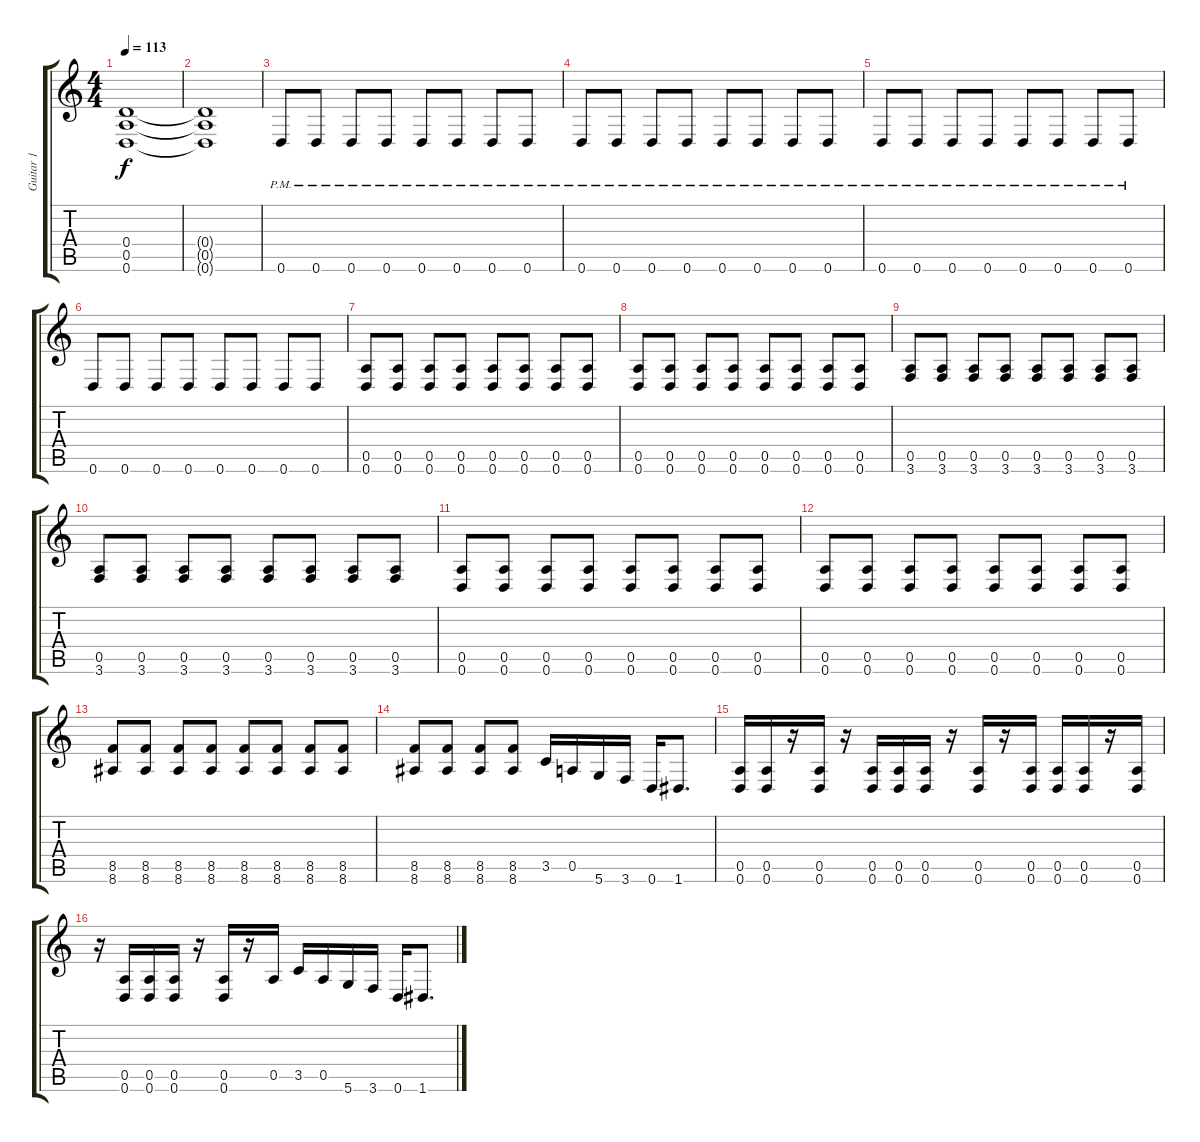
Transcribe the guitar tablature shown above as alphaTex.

\track ("Guitar 1" "Guitar 1") {instrument distortionguitar}
\staff {score tabs}
\tuning (E4 B3 G3 D3 A2 D2) {hide}
\ts (4 4)
\tempo 113
\clef g2
\ks c
(0.4{t} 0.5{t} 0.6{t}).1{dy f} |
(0.4{t} 0.5{t} 0.6{t}).1 |
0.6{pm}.8 0.6{pm}.8 0.6{pm}.8 0.6{pm}.8 0.6{pm}.8 0.6{pm}.8 0.6{pm}.8 0.6{pm}.8 |
0.6{pm}.8 0.6{pm}.8 0.6{pm}.8 0.6{pm}.8 0.6{pm}.8 0.6{pm}.8 0.6{pm}.8 0.6{pm}.8 |
0.6{pm}.8 0.6{pm}.8 0.6{pm}.8 0.6{pm}.8 0.6{pm}.8 0.6{pm}.8 0.6{pm}.8 0.6{pm}.8 |
0.6.8 0.6.8 0.6.8 0.6.8 0.6.8 0.6.8 0.6.8 0.6.8 |
(0.5 0.6).8 (0.5 0.6).8 (0.5 0.6).8 (0.5 0.6).8 (0.5 0.6).8 (0.5 0.6).8 (0.5 0.6).8 (0.5 0.6).8 |
(0.5 0.6).8 (0.5 0.6).8 (0.5 0.6).8 (0.5 0.6).8 (0.5 0.6).8 (0.5 0.6).8 (0.5 0.6).8 (0.5 0.6).8 |
(0.5 3.6).8 (0.5 3.6).8 (0.5 3.6).8 (0.5 3.6).8 (0.5 3.6).8 (0.5 3.6).8 (0.5 3.6).8 (0.5 3.6).8 |
(0.5 3.6).8 (0.5 3.6).8 (0.5 3.6).8 (0.5 3.6).8 (0.5 3.6).8 (0.5 3.6).8 (0.5 3.6).8 (0.5 3.6).8 |
(0.5 0.6).8 (0.5 0.6).8 (0.5 0.6).8 (0.5 0.6).8 (0.5 0.6).8 (0.5 0.6).8 (0.5 0.6).8 (0.5 0.6).8 |
(0.5 0.6).8 (0.5 0.6).8 (0.5 0.6).8 (0.5 0.6).8 (0.5 0.6).8 (0.5 0.6).8 (0.5 0.6).8 (0.5 0.6).8 |
(8.5 8.6).8 (8.5 8.6).8 (8.5 8.6).8 (8.5 8.6).8 (8.5 8.6).8 (8.5 8.6).8 (8.5 8.6).8 (8.5 8.6).8 |
(8.5 8.6).8 (8.5 8.6).8 (8.5 8.6).8 (8.5 8.6).8 3.5.16 0.5.16 5.6.16 3.6.16 0.6.16 1.6.8{d} |
(0.5 0.6).16 (0.5 0.6).16 r.16 (0.5 0.6).16 r.16 (0.5 0.6).16 (0.5 0.6).16 (0.5 0.6).16 r.16 (0.5 0.6).16 r.16 (0.5 0.6).16 (0.5 0.6).16 (0.5 0.6).16 r.16 (0.5 0.6).16 |
r.16 (0.5 0.6).16 (0.5 0.6).16 (0.5 0.6).16 r.16 (0.5 0.6).16 r.16 0.5.16 3.5.16 0.5.16 5.6.16 3.6.16 0.6.16 1.6.8{d}
